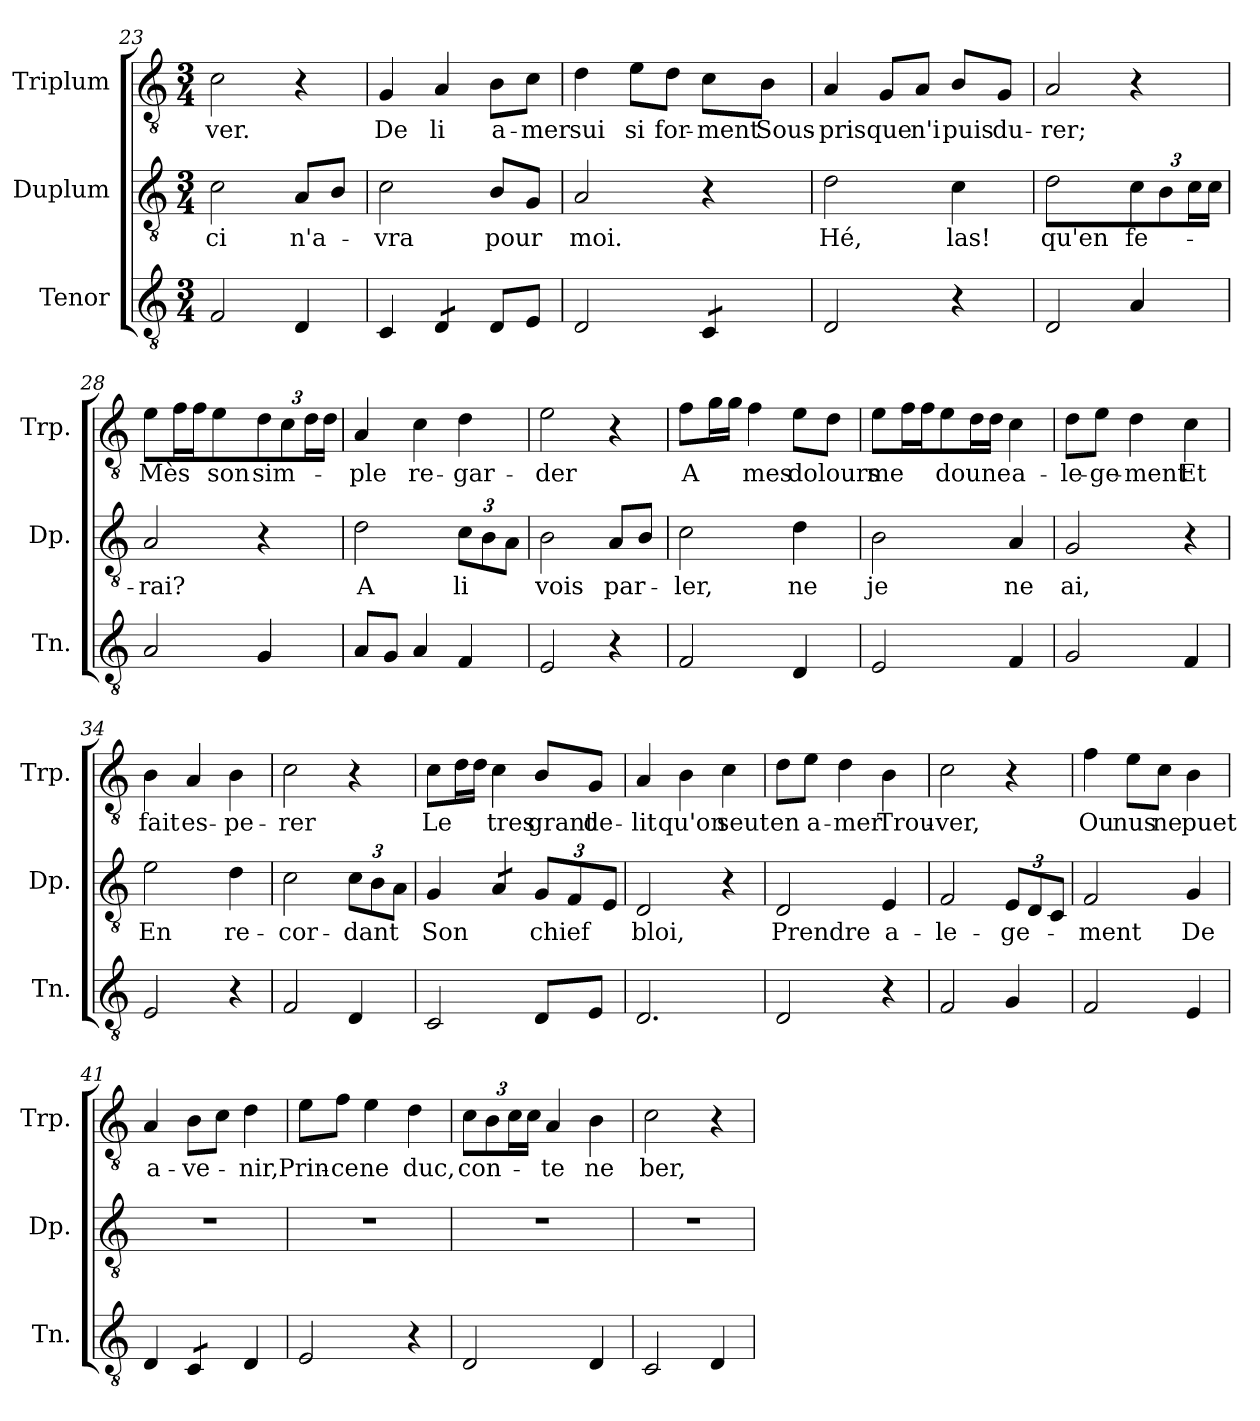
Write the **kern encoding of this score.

**kern	**kern	**text	**kern	**text
*part3	*part2	*part2	*part1	*part1
*staff3	*staff2	*staff2	*staff1	*staff1
*I"Tenor	*I"Duplum	*	*I"Triplum	*
*I'Tn.	*I'Dp.	*	*I'Trp.	*
*clefGv2	*clefGv2	*	*clefGv2	*
*k[]	*k[]	*	*k[]	*
*M3/4	*M3/4	*	*M3/4	*
=23	=23	=23	=23	=23
!	!	!LO:LY:b	!	!LO:LY:b
2F/	2c\	-ci	2c\	-ver.
!	!	!LO:LY:b	!	!
4D/	8A/L	n'a-	4r	.
.	8B/J	.	.	.
=24	=24	=24	=24	=24
!	!	!LO:LY:b	!	!LO:LY:b
4C/	2c\	-vra	4G/	De
!	!	!	!	!LO:LY:b
*tremolo	*	*	*	*
8D/L	.	.	4A/	li
8D/J	.	.	.	.
*Xtremolo	*	*	*	*
!	!	!LO:LY:b	!	!LO:LY:b
8D/L	8B/L	pour	8B\L	a-
!	!	!	!	!LO:LY:b
8E/J	8G/J	.	8c\J	-mer
!!LO:LB:g=z
=25	=25	=25	=25	=25
!	!	!LO:LY:b	!	!LO:LY:b
2D/	2A/	moi.	4d\	sui
!	!	!	!	!LO:LY:b
.	.	.	8e\L	si
!	!	!	!	!LO:LY:b
.	.	.	8d\J	for-
!	!	!	!	!LO:LY:b
*tremolo	*	*	*	*
8C/L	4r	.	8c\L	-ment
!	!	!	!	!LO:LY:b
8C/J	.	.	8B\J	Sous-
*Xtremolo	*	*	*	*
=26	=26	=26	=26	=26
!	!	!LO:LY:b	!	!LO:LY:b
2D/	2d\	Hé,	4A/	-pris
!	!	!	!	!LO:LY:b
.	.	.	8G/L	que
!	!	!	!	!LO:LY:b
.	.	.	8A/J	n'i
!	!	!LO:LY:b	!	!LO:LY:b
4r	4c\	las!	8B/L	puis
!	!	!	!	!LO:LY:b
.	.	.	8G/J	du-
=27	=27	=27	=27	=27
!	!	!LO:LY:b	!	!LO:LY:b
2D/	2d\	qu'en	2A/	-rer;
*	*Xbrackettup	*	*	*
!	!	!LO:LY:b	!	!
4A/	12c\L	fe-	4r	.
.	12B\	.	.	.
*	*tremolo	*	*	*
.	24c\	.	.	.
.	24c\JJ	.	.	.
*	*Xtremolo	*	*	*
=28	=28	=28	=28	=28
!	!	!LO:LY:b	!	!LO:LY:b
2A/	2A/	-rai?	8e\L	Mès
*	*	*	*tremolo	*
.	.	.	16f\	.
.	.	.	16f\JJ	.
*	*	*	*Xtremolo	*
!	!	!	!	!LO:LY:b
.	.	.	4e\	son
*	*	*	*Xbrackettup	*
!	!	!	!	!LO:LY:b
4G/	4r	.	12d\L	sim-
.	.	.	12c\	.
*	*	*	*tremolo	*
.	.	.	24d\	.
.	.	.	24d\JJ	.
*	*	*	*Xtremolo	*
=29	=29	=29	=29	=29
!	!	!LO:LY:b	!	!LO:LY:b
8A/L	2d\	A	4A/	-ple
8G/J	.	.	.	.
!	!	!	!	!LO:LY:b
4A/	.	.	4c\	re-
!	!	!LO:LY:b	!	!LO:LY:b
4F/	12c\L	li	4d\	-gar-
.	12B\	.	.	.
.	12A\J	.	.	.
=30	=30	=30	=30	=30
!	!	!LO:LY:b	!	!LO:LY:b
2E/	2B\	vois	2e\	-der
!	!	!LO:LY:b	!	!
4r	8A/L	par-	4r	.
.	8B/J	.	.	.
!!LO:LB:g=z
=31	=31	=31	=31	=31
!	!	!LO:LY:b	!	!LO:LY:b
2F/	2c\	-ler,	8f\L	A
*	*	*	*tremolo	*
.	.	.	16g\	.
.	.	.	16g\JJ	.
*	*	*	*Xtremolo	*
!	!	!	!	!LO:LY:b
.	.	.	4f\	mes
!	!	!LO:LY:b	!	!LO:LY:b
4D/	4d\	ne	8e\L	dolours
.	.	.	8d\J	.
=32	=32	=32	=32	=32
!	!	!LO:LY:b	!	!LO:LY:b
2E/	2B\	je	8e\L	me
*	*	*	*tremolo	*
.	.	.	16f\	.
.	.	.	16f\JJ	.
*	*	*	*Xtremolo	*
!	!	!	!	!LO:LY:b
.	.	.	8e\L	doune
*	*	*	*tremolo	*
.	.	.	16d\	.
.	.	.	16d\JJ	.
*	*	*	*Xtremolo	*
!	!	!LO:LY:b	!	!LO:LY:b
4F/	4A/	ne	4c\	a-
=33	=33	=33	=33	=33
!	!	!LO:LY:b	!	!LO:LY:b
2G/	2G/	ai,	8d\L	-le-
!	!	!	!	!LO:LY:b
.	.	.	8e\J	-ge-
!	!	!	!	!LO:LY:b
.	.	.	4d\	-ment
!	!	!	!	!LO:LY:b
4F/	4r	.	4c\	Et
=34	=34	=34	=34	=34
!	!	!LO:LY:b	!	!LO:LY:b
2E/	2e\	En	4B\	fait
!	!	!	!	!LO:LY:b
.	.	.	4A/	es-
!	!	!LO:LY:b	!	!LO:LY:b
4r	4d\	re-	4B\	-pe-
=35	=35	=35	=35	=35
!	!	!LO:LY:b	!	!LO:LY:b
2F/	2c\	-cor-	2c\	-rer
!	!	!LO:LY:b	!	!
4D/	12c\L	-dant	4r	.
.	12B\	.	.	.
.	12A\J	.	.	.
=36	=36	=36	=36	=36
!	!	!LO:LY:b	!	!LO:LY:b
2C/	4G/	Son	8c\L	Le
*	*	*	*tremolo	*
.	.	.	16d\	.
.	.	.	16d\JJ	.
*	*	*	*Xtremolo	*
!	!	!	!	!LO:LY:b
*	*tremolo	*	*	*
.	8A/L	.	4c\	tres
.	8A/J	.	.	.
*	*Xtremolo	*	*	*
!	!	!LO:LY:b	!	!LO:LY:b
8D/L	12G/L	chief	8B/L	grant
.	12F/	.	.	.
!	!	!	!	!LO:LY:b
8E/J	.	.	8G/J	de-
.	12E/J	.	.	.
!!LO:PB:g=z
=37	=37	=37	=37	=37
!	!	!LO:LY:b	!	!LO:LY:b
2.D/	2D/	bloi,	4A/	-lit
!	!	!	!	!LO:LY:b
.	.	.	4B\	qu'on
!	!	!	!	!LO:LY:b
.	4r	.	4c\	seut
=38	=38	=38	=38	=38
!	!	!LO:LY:b	!	!LO:LY:b
2D/	2D/	Prendre	8d\L	en
!	!	!	!	!LO:LY:b
.	.	.	8e\J	a-
!	!	!	!	!LO:LY:b
.	.	.	4d\	-mer
!	!	!LO:LY:b	!	!LO:LY:b
4r	4E/	a-	4B\	Trou-
=39	=39	=39	=39	=39
!	!	!LO:LY:b	!	!LO:LY:b
2F/	2F/	-le-	2c\	-ver,
!	!	!LO:LY:b	!	!
4G/	12E/L	-ge-	4r	.
.	12D/	.	.	.
.	12C/J	.	.	.
=40	=40	=40	=40	=40
!	!	!LO:LY:b	!	!LO:LY:b
2F/	2F/	-ment	4f\	Ou
!	!	!	!	!LO:LY:b
.	.	.	8e\L	nus
!	!	!	!	!LO:LY:b
.	.	.	8c\J	ne
!	!	!LO:LY:b	!	!LO:LY:b
4E/	4G/	De	4B\	puet
=41	=41	=41	=41	=41
!	!	!	!	!LO:LY:b
4D/	2.r	.	4A/	a-
!	!	!	!	!LO:LY:b
*tremolo	*	*	*	*
8C/L	.	.	8B\L	-ve-
8C/J	.	.	8c\J	.
*Xtremolo	*	*	*	*
!	!	!	!	!LO:LY:b
4D/	.	.	4d\	-nir,
=42	=42	=42	=42	=42
!	!	!	!	!LO:LY:b
2E/	2.r	.	8e\L	Prin-
!	!	!	!	!LO:LY:b
.	.	.	8f\J	-ce
!	!	!	!	!LO:LY:b
.	.	.	4e\	ne
!	!	!	!	!LO:LY:b
4r	.	.	4d\	duc,
=43	=43	=43	=43	=43
!	!	!	!	!LO:LY:b
2D/	2.r	.	12c\L	con-
.	.	.	12B\	.
*	*	*	*tremolo	*
.	.	.	24c\	.
.	.	.	24c\JJ	.
*	*	*	*Xtremolo	*
!	!	!	!	!LO:LY:b
.	.	.	4A/	-te
!	!	!	!	!LO:LY:b
4D/	.	.	4B\	ne
!!LO:LB:g=z
=44	=44	=44	=44	=44
!	!	!	!	!LO:LY:b
2C/	2.r	.	2c\	ber,
4D/	.	.	4r	.
=	=	=	=	=
*-	*-	*-	*-	*-
